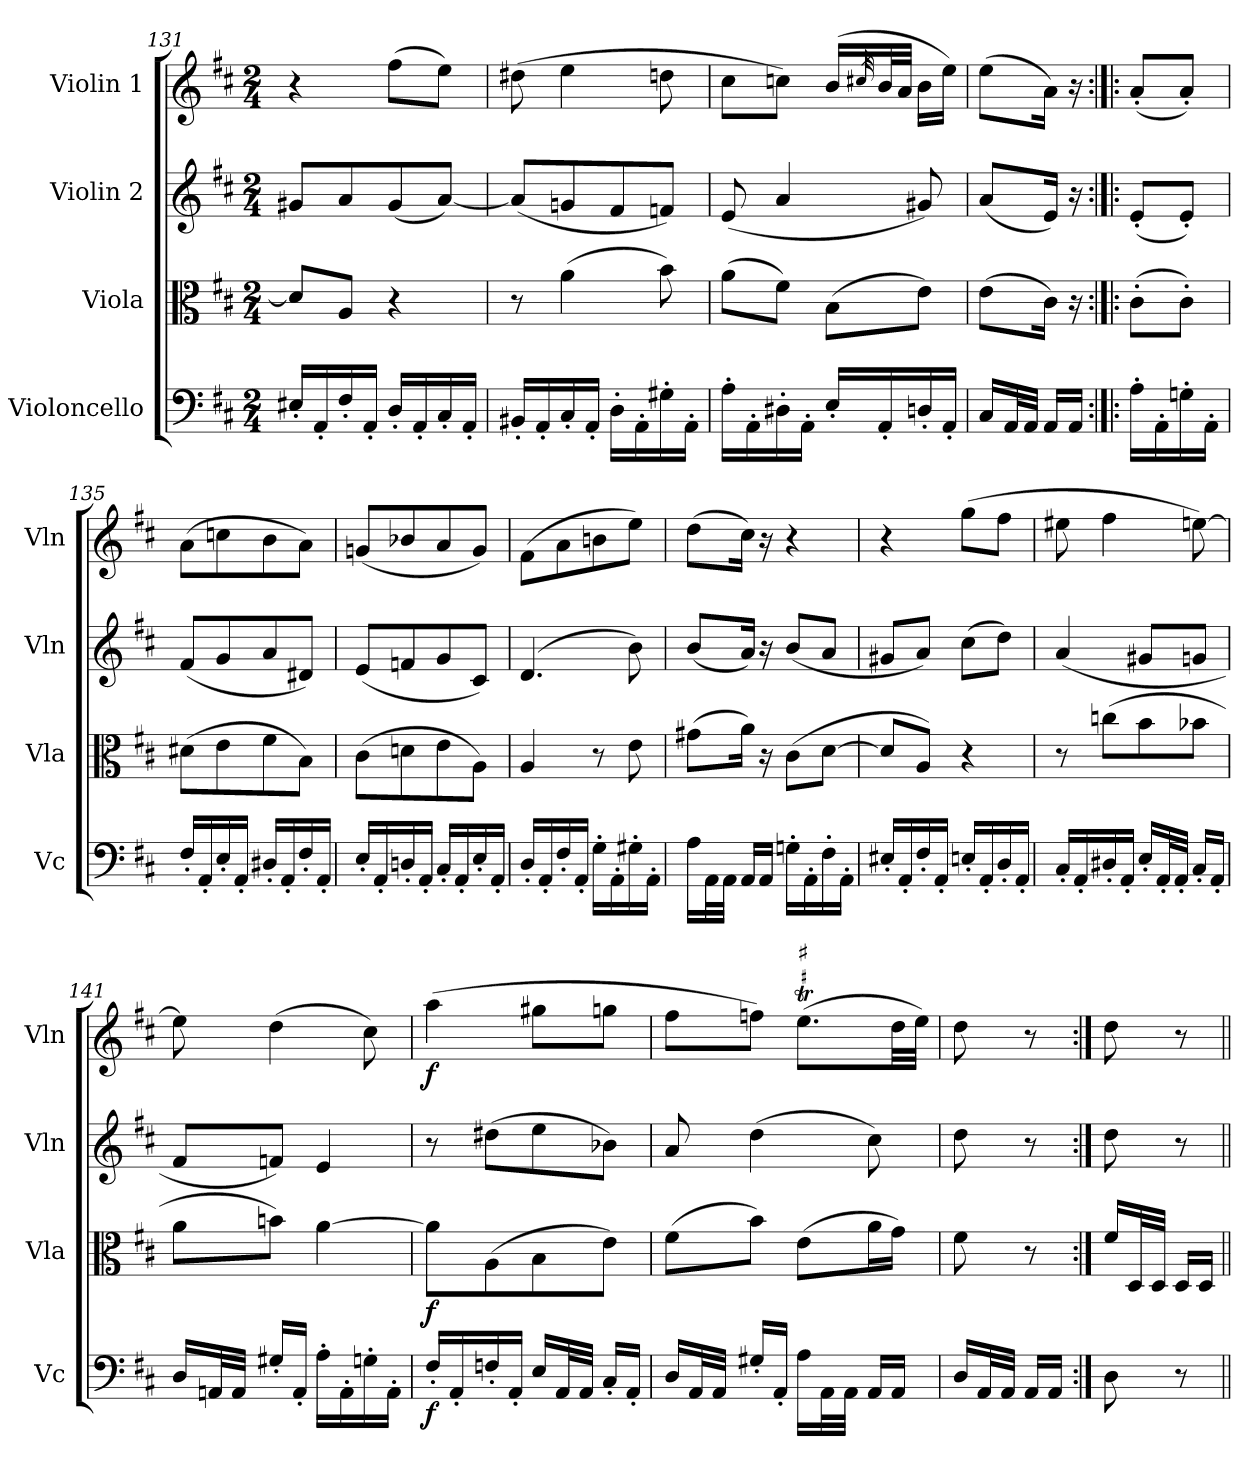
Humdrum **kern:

**kern	**dynam	**kern	**dynam	**kern	**kern	**dynam
*part4	*part4	*part3	*part3	*part2	*part1	*part1
*staff4	*staff4	*staff3	*staff3	*staff2	*staff1	*staff1
*I"Violoncello	*	*I"Viola	*	*I"Violin 2	*I"Violin 1	*
*I'Vc	*	*I'Vla	*	*I'Vln	*I'Vln	*
*clefF4	*	*clefC3	*	*clefG2	*clefG2	*
*k[f#c#]	*	*k[f#c#]	*	*k[f#c#]	*k[f#c#]	*
*M2/4	*	*M2/4	*	*M2/4	*M2/4	*
=131	=131	=131	=131	=131	=131	=131
16E#X'/LL	.	8d/L]	.	8g#X/L	4r	.
16AA'/	.	.	.	.	.	.
16F#'/	.	8A/J	.	8a/	.	.
16AA'/JJ	.	.	.	.	.	.
16D'/LL	.	4r	.	(<8g#/	(>8ff#\L	.
16AA'/	.	.	.	.	.	.
16C#'/	.	.	.	[8a/J)	8ee\J)	.
16AA'/JJ	.	.	.	.	.	.
=132	=132	=132	=132	=132	=132	=132
16BB#X'/LL	.	8r	.	(<8a/L]	(>8dd#X\	.
16AA'/	.	.	.	.	.	.
16C#'/	.	(>4a\	.	8gn/	4ee\	.
16AA'/JJ	.	.	.	.	.	.
16D'\LL	.	.	.	8f#/	.	.
16AA'\	.	.	.	.	.	.
16G#X'\	.	8b\)	.	8fn/J)	8ddn\	.
16AA'\JJ	.	.	.	.	.	.
=133	=133	=133	=133	=133	=133	=133
16A'\LL	.	(>8a\L	.	(<8e/	8cc#\L	.
16AA'\	.	.	.	.	.	.
16D#X'\	.	8f#\J)	.	4a/	8ccn\J)	.
16AA'\JJ	.	.	.	.	.	.
16E'/LL	.	(>8B\L	.	.	(>16b/LL	.
.	.	.	.	.	32qcc#X/	.
16AA'/	.	.	.	.	32b/L	.
.	.	.	.	.	32a/JJJ	.
16Dn'/	.	8e\J)	.	8g#X/)	16b\LL	.
16AA'/JJ	.	.	.	.	16ee\JJ)	.
=134	=134	=134	=134	=134	=134	=134
16C#/LL	.	(>8e\L	.	(<8a/L	(>8ee\L	.
32AA/L	.	.	.	.	.	.
32AA/JJJ	.	.	.	.	.	.
16AA/LL	.	16c#\Jk)	.	16e/Jk)	16a\Jk)	.
16AA/JJ	.	16r	.	16r	16r	.
=134X14:|!|:	=134X14:|!|:	=134X14:|!|:	=134X14:|!|:	=134X14:|!|:	=134X14:|!|:	=134X14:|!|:
16A'\LL	.	(>8c#'\L	.	(<8e'/L	(<8a'/L	.
16AA'\	.	.	.	.	.	.
16Gn'\	.	8c#'\J)	.	8e'/J)	8a'/J)	.
16AA'\JJ	.	.	.	.	.	.
!!LO:LB:g=z
=135	=135	=135	=135	=135	=135	=135
16F#'/LL	.	(>8d#X\L	.	(<8f#/L	(>8a\L	.
16AA'/	.	.	.	.	.	.
16E'/	.	8e\	.	8g/	8ccn\	.
16AA'/JJ	.	.	.	.	.	.
16D#X'/LL	.	8f#\	.	8a/	8b\	.
16AA'/	.	.	.	.	.	.
16F#'/	.	8B\J)	.	8d#X/J)	8a\J)	.
16AA'/JJ	.	.	.	.	.	.
=136	=136	=136	=136	=136	=136	=136
16E'/LL	.	(>8c#\L	.	(<8e/L	(<8gn/L	.
16AA'/	.	.	.	.	.	.
16Dn'/	.	8dn\	.	8fn/	8b-X/	.
16AA'/JJ	.	.	.	.	.	.
16C#'/LL	.	8e\	.	8g/	8a/	.
16AA'/	.	.	.	.	.	.
16E'/	.	8A\J)	.	8c#/J)	8g/J)	.
16AA'/JJ	.	.	.	.	.	.
=137	=137	=137	=137	=137	=137	=137
16D'/LL	.	4A/	.	(>4.d/	(>8f#\L	.
16AA'/	.	.	.	.	.	.
16F#'/	.	.	.	.	8a\	.
16AA'/JJ	.	.	.	.	.	.
16G'\LL	.	8r	.	.	8bn\	.
16AA'\	.	.	.	.	.	.
16G#X'\	.	8e\	.	8b\)	8ee\J)	.
16AA'\JJ	.	.	.	.	.	.
=138	=138	=138	=138	=138	=138	=138
16A\LL	.	(>8g#X\L	.	(<8b/L	(>8dd\L	.
32AA\L	.	.	.	.	.	.
32AA\JJJ	.	.	.	.	.	.
16AA/LL	.	16a\Jk)	.	16a/Jk)	16cc#\Jk)	.
16AA/JJ	.	16r	.	16r	16r	.
16Gn'\LL	.	(>8c#\L	.	(<8b/L	4r	.
16AA'\	.	.	.	.	.	.
16F#'\	.	[8d\J	.	8a/J	.	.
16AA'\JJ	.	.	.	.	.	.
!!LO:LB:g=z
=139	=139	=139	=139	=139	=139	=139
16E#X'/LL	.	8d/L]	.	8g#X/L	4r	.
16AA'/	.	.	.	.	.	.
16F#'/	.	8A/J)	.	8a/J)	.	.
16AA'/JJ	.	.	.	.	.	.
16En'/LL	.	4r	.	(>8cc#\L	(>8gg\L	.
16AA'/	.	.	.	.	.	.
16D'/	.	.	.	8dd\J)	8ff#\J	.
16AA'/JJ	.	.	.	.	.	.
=140	=140	=140	=140	=140	=140	=140
16C#'/LL	.	8r	.	(<4a/	8ee#X\	.
16AA'/	.	.	.	.	.	.
16D#X'/	.	(>8ccn\L	.	.	4ff#\	.
16AA'/JJ	.	.	.	.	.	.
16E'/LL	.	8b\	.	8g#X/L	.	.
32AA'/L	.	.	.	.	.	.
32AA'/JJJ	.	.	.	.	.	.
16C#'/LL	.	8b-X\J	.	8gn/J	[8een\)	.
16AA'/JJ	.	.	.	.	.	.
=141	=141	=141	=141	=141	=141	=141
16D/LL	.	8a\L	.	8f#/L	8ee\]	.
32AAn/L	.	.	.	.	.	.
32AA/JJJ	.	.	.	.	.	.
16G#X'/LL	.	8bn\J)	.	8fn/J)	(>4dd\	.
16AA'/JJ	.	.	.	.	.	.
16A'\LL	.	[4a\	.	4e/	.	.
16AA'\	.	.	.	.	.	.
16Gn'\	.	.	.	.	8cc#\)	.
16AA'\JJ	.	.	.	.	.	.
=142	=142	=142	=142	=142	=142	=142
!	!LO:DY:b	!	!LO:DY:b	!	!	!LO:DY:b
16F#'/LL	f	8a\L]	f	8r	(>4aa\	f
16AA'/	.	.	.	.	.	.
16Fn'/	.	(>8A\	.	(>8dd#X\L	.	.
16AA'/JJ	.	.	.	.	.	.
16E/LL	.	8B\	.	8ee\	8gg#X\L	.
32AA/L	.	.	.	.	.	.
32AA/JJJ	.	.	.	.	.	.
16C#'/LL	.	8e\J)	.	8b-X\J)	8ggn\J	.
16AA'/JJ	.	.	.	.	.	.
=143	=143	=143	=143	=143	=143	=143
16D/LL	.	(>8f#\L	.	8a/	8ff#\L	.
32AA/L	.	.	.	.	.	.
32AA/JJJ	.	.	.	.	.	.
16G#X'/LL	.	8b\J)	.	(>4dd\	8ffn\J)	.
16AA'/JJ	.	.	.	.	.	.
!	!	!	!	!	!LO:TX:a:t=♯	!
16A\LL	.	(>8e\L	.	.	(>8.eeT\L	.
32AA\L	.	.	.	.	.	.
32AA\JJJ	.	.	.	.	.	.
16AA/LL	.	16a\L	.	8cc#\)	.	.
16AA/JJ	.	16g\JJ)	.	.	32dd\LL	.
.	.	.	.	.	32ee\JJJ)	.
=144	=144	=144	=144	=144	=144	=144
16D/LL	.	8f#\	.	8dd\	8dd\	.
32AA/L	.	.	.	.	.	.
32AA/JJJ	.	.	.	.	.	.
16AA/LL	.	8r	.	8r	8r	.
16AA/JJ	.	.	.	.	.	.
=144X15:|!	=144X15:|!	=144X15:|!	=144X15:|!	=144X15:|!	=144X15:|!	=144X15:|!
8D\	.	16f#/LL	.	8dd\	8dd\	.
.	.	32D/L	.	.	.	.
.	.	32D/JJJ	.	.	.	.
8r	.	16D/LL	.	8r	8r	.
.	.	16D/JJ	.	.	.	.
=||	=||	=||	=||	=||	=||	=||
*-	*-	*-	*-	*-	*-	*-
